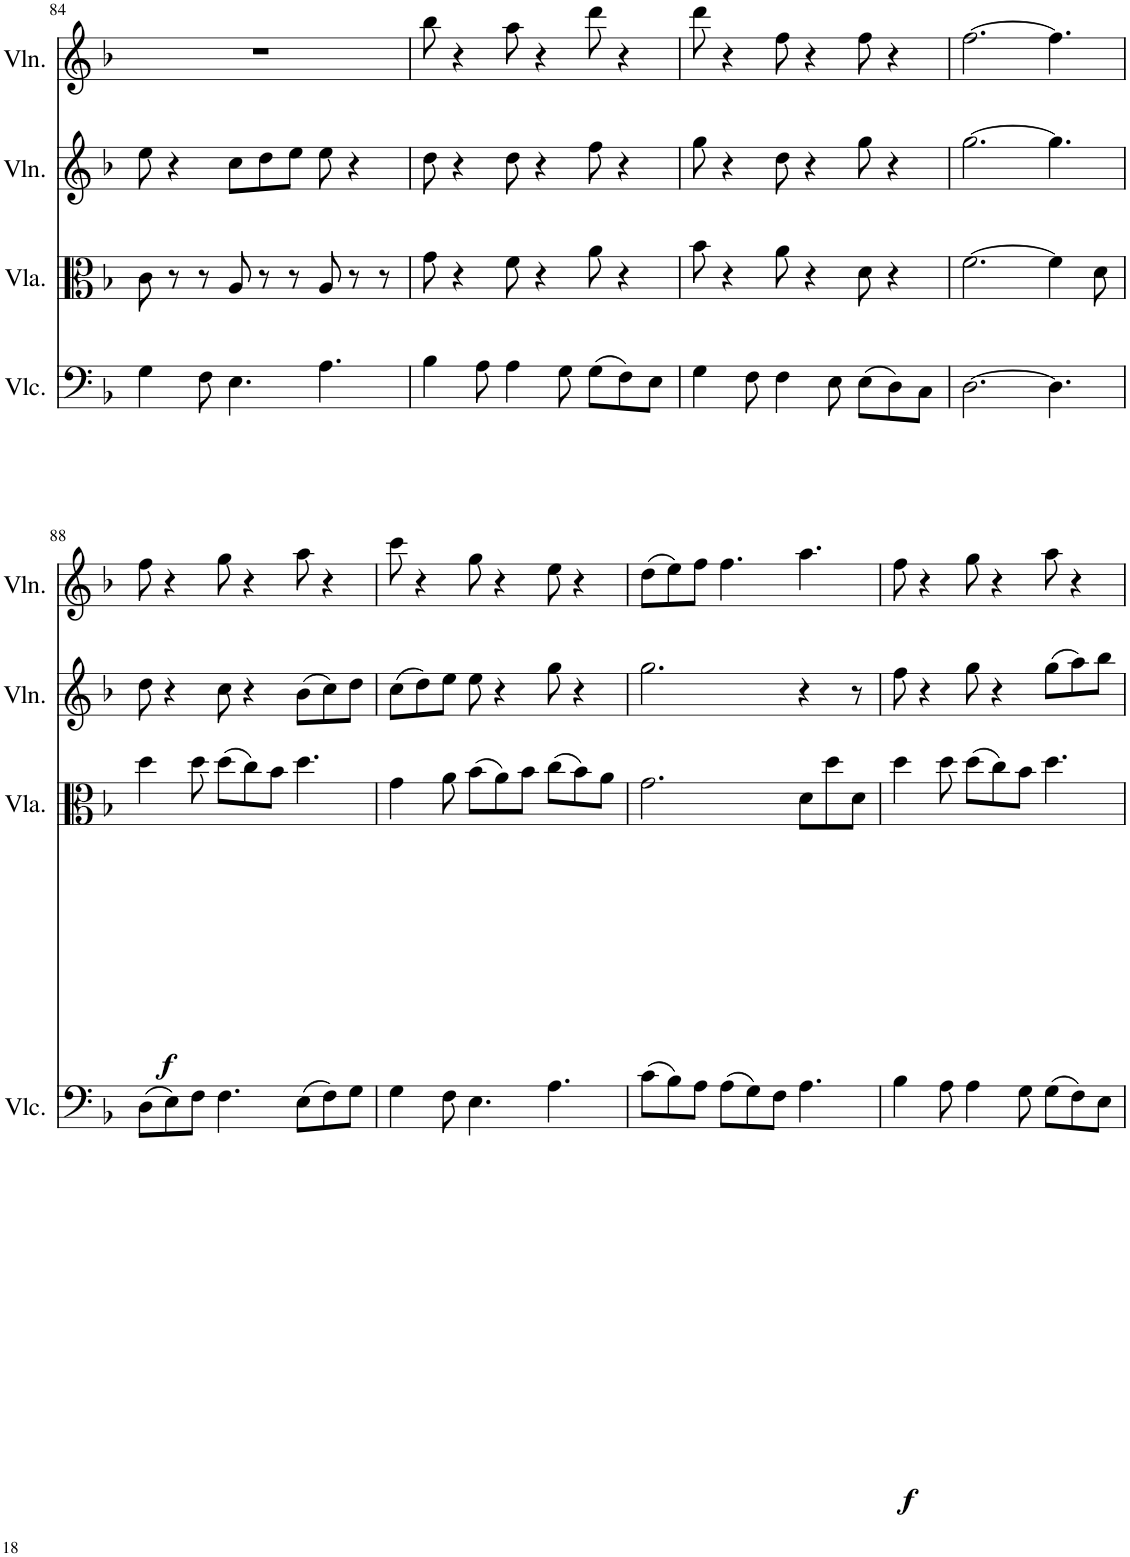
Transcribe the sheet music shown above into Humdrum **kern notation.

**kern	**dynam	**kern	**dynam	**kern	**kern
*part4	*part4	*part3	*part3	*part2	*part1
*staff4	*staff4	*staff3	*staff3	*staff2	*staff1
*I"Violoncello	*	*I"Viola	*	*I"Violin	*I"Violin
*I'Vlc.	*	*I'Vla.	*	*I'Vln.	*I'Vln.
!!LO:PB:g=z
*clefF4	*	*clefC3	*	*clefG2	*clefG2
*k[b-]	*	*k[b-]	*	*k[b-]	*k[b-]
*M9/8	*	*M9/8	*	*M9/8	*M9/8
=84	=84	=84	=84	=84	=84
4G\	.	8c\	.	8ee\	8%9r
.	.	8r	.	4r	.
8F\	.	8r	.	.	.
4.E\	.	8A/	.	8cc\L	.
.	.	8r	.	8dd\	.
.	.	8r	.	8ee\J	.
4.A\	.	8A/	.	8ee\	.
.	.	8r	.	4r	.
.	.	8r	.	.	.
=85	=85	=85	=85	=85	=85
4B-\	.	8g\	.	8dd\	8bb-\
.	.	4r	.	4r	4r
8A\	.	.	.	.	.
4A\	.	8f\	.	8dd\	8aa\
.	.	4r	.	4r	4r
8G\	.	.	.	.	.
(8G\L	.	8a\	.	8ff\	8ddd\
8F\)	.	4r	.	4r	4r
8E\J	.	.	.	.	.
=86	=86	=86	=86	=86	=86
4G\	.	8b-\	.	8gg\	8ddd\
.	.	4r	.	4r	4r
8F\	.	.	.	.	.
4F\	.	8a\	.	8dd\	8ff\
.	.	4r	.	4r	4r
8E\	.	.	.	.	.
(8E\L	.	8d\	.	8gg\	8ff\
8D\)	.	4r	.	4r	4r
8C\J	.	.	.	.	.
=87	=87	=87	=87	=87	=87
[2.D\	.	[2.f\	.	[2.gg\	[2.ff\
4.D\]	.	4f\]	.	4.gg\]	4.ff\]
.	.	8d\	.	.	.
!!LO:LB:g=z
=88	=88	=88	=88	=88	=88
!	!	!	!LO:DY:b	!	!
(8D\L	.	4dd\	f	8dd\	8ff\
8E\)	.	.	.	4r	4r
8F\J	.	8dd\	.	.	.
4.F\	.	(8dd\L	.	8cc\	8gg\
.	.	8cc\)	.	4r	4r
.	.	8b-\J	.	.	.
(8E\L	.	4.dd\	.	(8b-\L	8aa\
8F\)	.	.	.	8cc\)	4r
8G\J	.	.	.	8dd\J	.
=89	=89	=89	=89	=89	=89
4G\	.	4g\	.	(8cc\L	8ccc\
.	.	.	.	8dd\)	4r
8F\	.	8a\	.	8ee\J	.
4.E\	.	(8b-\L	.	8ee\	8gg\
.	.	8a\)	.	4r	4r
.	.	8b-\J	.	.	.
4.A\	.	(8cc\L	.	8gg\	8ee\
.	.	8b-\)	.	4r	4r
.	.	8a\J	.	.	.
=90	=90	=90	=90	=90	=90
(8c\L	.	2.g\	.	2.gg\	(8dd\L
8B-\)	.	.	.	.	8ee\)
8A\J	.	.	.	.	8ff\J
(8A\L	.	.	.	.	4.ff\
8G\)	.	.	.	.	.
8F\J	.	.	.	.	.
4.A\	.	8d\L	.	4r	4.aa\
.	.	8dd\	.	.	.
.	.	8d\J	.	8r	.
=91	=91	=91	=91	=91	=91
!	!LO:DY:b	!	!	!	!
4B-\	f	4dd\	.	8ff\	8ff\
.	.	.	.	4r	4r
8A\	.	8dd\	.	.	.
4A\	.	(8dd\L	.	8gg\	8gg\
.	.	8cc\)	.	4r	4r
8G\	.	8b-\J	.	.	.
(8G\L	.	4.dd\	.	(8gg\L	8aa\
8F\)	.	.	.	8aa\)	4r
8E\J	.	.	.	8bb-\J	.
=	=	=	=	=	=
*-	*-	*-	*-	*-	*-
